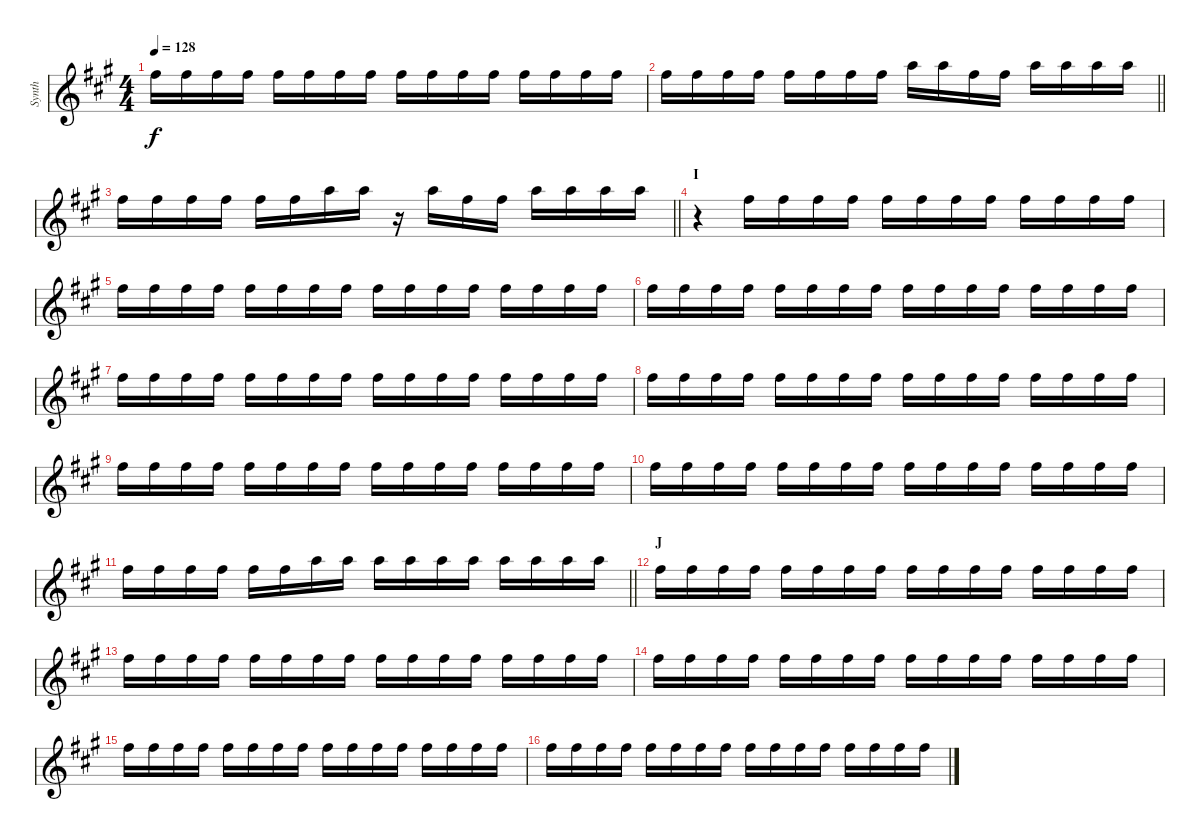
\track ("Synth" "Synth") {instrument lead5charang}
\staff {score}
\tuning (E5 B4 G4 D4 A3 E3 B2) {hide}
\ts (4 4)
\tempo 128
\clef g2
\ks a
2.1.16{dy f} 2.1.16 2.1.16 2.1.16 2.1.16 2.1.16 2.1.16 2.1.16 2.1.16 2.1.16 2.1.16 2.1.16 2.1.16 2.1.16 2.1.16 2.1.16 |
\barLineRight lightlight
2.1.16 2.1.16 2.1.16 2.1.16 2.1.16 2.1.16 2.1.16 2.1.16 5.1.16 5.1.16 2.1.16 2.1.16 5.1.16 5.1.16 5.1.16 5.1.16 |
\barLineRight lightlight
2.1.16 2.1.16 2.1.16 2.1.16 2.1.16 2.1.16 5.1.16 5.1.16 r.16 5.1.16 2.1.16 2.1.16 10.2.16 5.1.16 5.1.16 5.1.16 |
\section ("" "I")
r.4 2.1.16 2.1.16 2.1.16 2.1.16 2.1.16 2.1.16 2.1.16 2.1.16 2.1.16 2.1.16 2.1.16 2.1.16 |
2.1.16 2.1.16 2.1.16 2.1.16 2.1.16 2.1.16 2.1.16 2.1.16 2.1.16 2.1.16 2.1.16 2.1.16 2.1.16 2.1.16 2.1.16 2.1.16 |
2.1.16 2.1.16 2.1.16 2.1.16 2.1.16 2.1.16 2.1.16 2.1.16 2.1.16 2.1.16 2.1.16 2.1.16 2.1.16 2.1.16 2.1.16 2.1.16 |
2.1.16 2.1.16 2.1.16 2.1.16 2.1.16 2.1.16 2.1.16 2.1.16 2.1.16 2.1.16 2.1.16 2.1.16 2.1.16 2.1.16 2.1.16 2.1.16 |
2.1.16 2.1.16 2.1.16 2.1.16 2.1.16 2.1.16 2.1.16 2.1.16 2.1.16 2.1.16 2.1.16 2.1.16 2.1.16 2.1.16 2.1.16 2.1.16 |
2.1.16 2.1.16 2.1.16 2.1.16 2.1.16 2.1.16 2.1.16 2.1.16 2.1.16 2.1.16 2.1.16 2.1.16 2.1.16 2.1.16 2.1.16 2.1.16 |
2.1.16 2.1.16 2.1.16 2.1.16 2.1.16 2.1.16 2.1.16 2.1.16 2.1.16 2.1.16 2.1.16 2.1.16 2.1.16 2.1.16 2.1.16 2.1.16 |
\barLineRight lightlight
2.1.16 2.1.16 2.1.16 2.1.16 2.1.16 2.1.16 5.1.16 5.1.16 5.1.16 5.1.16 5.1.16 5.1.16 5.1.16 5.1.16 5.1.16 5.1.16 |
\section ("" "J")
2.1.16 2.1.16 2.1.16 2.1.16 2.1.16 2.1.16 2.1.16 2.1.16 2.1.16 2.1.16 2.1.16 2.1.16 2.1.16 2.1.16 2.1.16 2.1.16 |
2.1.16 2.1.16 2.1.16 2.1.16 2.1.16 2.1.16 2.1.16 2.1.16 2.1.16 2.1.16 2.1.16 2.1.16 2.1.16 2.1.16 2.1.16 2.1.16 |
2.1.16 2.1.16 2.1.16 2.1.16 2.1.16 2.1.16 2.1.16 2.1.16 2.1.16 2.1.16 2.1.16 2.1.16 2.1.16 2.1.16 2.1.16 2.1.16 |
2.1.16 2.1.16 2.1.16 2.1.16 2.1.16 2.1.16 2.1.16 2.1.16 2.1.16 2.1.16 2.1.16 2.1.16 2.1.16 2.1.16 2.1.16 2.1.16 |
2.1.16 2.1.16 2.1.16 2.1.16 2.1.16 2.1.16 2.1.16 2.1.16 2.1.16 2.1.16 2.1.16 2.1.16 2.1.16 2.1.16 2.1.16 2.1.16
